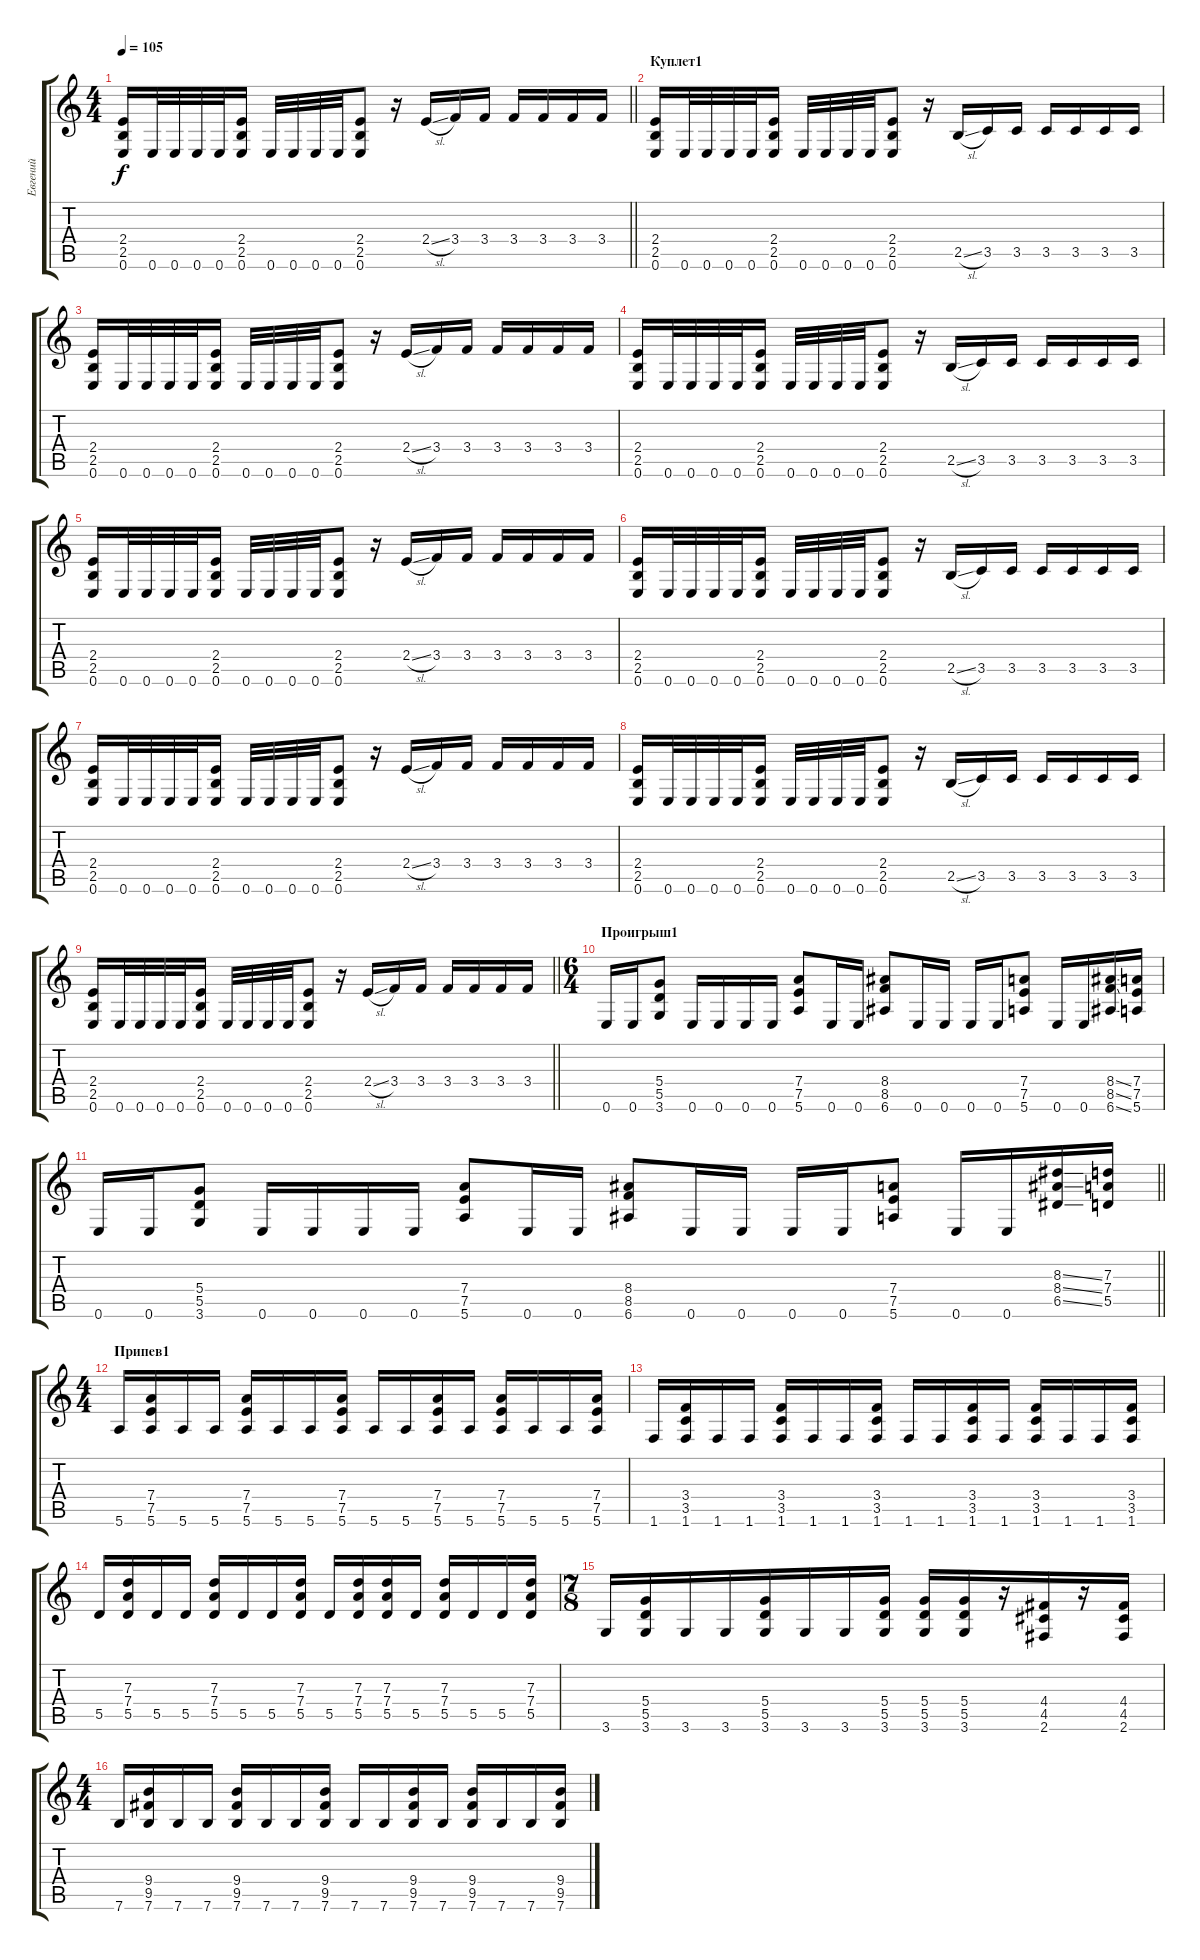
\track ("Евгений" "Евгений") {instrument distortionguitar}
\staff {score tabs}
\tuning (E4 B3 G3 D3 A2 E2) {hide}
\ts (4 4)
\tempo 105
\clef g2
\barLineRight lightlight
\ks c
(2.4 2.5 0.6).16{dy f} 0.6.32 0.6.32 0.6.32 0.6.32 (2.4 2.5 0.6).16 0.6.32 0.6.32 0.6.32 0.6.32 (2.4 2.5 0.6).8 r.16 2.4{sl}.16 3.4.16 3.4.16 3.4.16 3.4.16 3.4.16 3.4.16 |
\section ("" "Куплет1")
(2.4 2.5 0.6).16 0.6.32 0.6.32 0.6.32 0.6.32 (2.4 2.5 0.6).16 0.6.32 0.6.32 0.6.32 0.6.32 (2.4 2.5 0.6).8 r.16 2.5{sl}.16 3.5.16 3.5.16 3.5.16 3.5.16 3.5.16 3.5.16 |
(2.4 2.5 0.6).16 0.6.32 0.6.32 0.6.32 0.6.32 (2.4 2.5 0.6).16 0.6.32 0.6.32 0.6.32 0.6.32 (2.4 2.5 0.6).8 r.16 2.4{sl}.16 3.4.16 3.4.16 3.4.16 3.4.16 3.4.16 3.4.16 |
(2.4 2.5 0.6).16 0.6.32 0.6.32 0.6.32 0.6.32 (2.4 2.5 0.6).16 0.6.32 0.6.32 0.6.32 0.6.32 (2.4 2.5 0.6).8 r.16 2.5{sl}.16 3.5.16 3.5.16 3.5.16 3.5.16 3.5.16 3.5.16 |
(2.4 2.5 0.6).16 0.6.32 0.6.32 0.6.32 0.6.32 (2.4 2.5 0.6).16 0.6.32 0.6.32 0.6.32 0.6.32 (2.4 2.5 0.6).8 r.16 2.4{sl}.16 3.4.16 3.4.16 3.4.16 3.4.16 3.4.16 3.4.16 |
(2.4 2.5 0.6).16 0.6.32 0.6.32 0.6.32 0.6.32 (2.4 2.5 0.6).16 0.6.32 0.6.32 0.6.32 0.6.32 (2.4 2.5 0.6).8 r.16 2.5{sl}.16 3.5.16 3.5.16 3.5.16 3.5.16 3.5.16 3.5.16 |
(2.4 2.5 0.6).16 0.6.32 0.6.32 0.6.32 0.6.32 (2.4 2.5 0.6).16 0.6.32 0.6.32 0.6.32 0.6.32 (2.4 2.5 0.6).8 r.16 2.4{sl}.16 3.4.16 3.4.16 3.4.16 3.4.16 3.4.16 3.4.16 |
(2.4 2.5 0.6).16 0.6.32 0.6.32 0.6.32 0.6.32 (2.4 2.5 0.6).16 0.6.32 0.6.32 0.6.32 0.6.32 (2.4 2.5 0.6).8 r.16 2.5{sl}.16 3.5.16 3.5.16 3.5.16 3.5.16 3.5.16 3.5.16 |
\barLineRight lightlight
(2.4 2.5 0.6).16 0.6.32 0.6.32 0.6.32 0.6.32 (2.4 2.5 0.6).16 0.6.32 0.6.32 0.6.32 0.6.32 (2.4 2.5 0.6).8 r.16 2.4{sl}.16 3.4.16 3.4.16 3.4.16 3.4.16 3.4.16 3.4.16 |
\ts (6 4)
\section ("" "Проигрыш1")
0.6.16 0.6.16 (5.4 5.5 3.6).8 0.6.16 0.6.16 0.6.16 0.6.16 (7.4 7.5 5.6).8 0.6.16 0.6.16 (8.4 8.5 6.6).8 0.6.16 0.6.16 0.6.16 0.6.16 (7.4 7.5 5.6).8 0.6.16 0.6.16 (8.4{ss} 8.5{ss} 6.6{ss}).16 (7.4 7.5 5.6).16 |
\barLineRight lightlight
0.6.16 0.6.16 (5.4 5.5 3.6).8 0.6.16 0.6.16 0.6.16 0.6.16 (7.4 7.5 5.6).8 0.6.16 0.6.16 (8.4 8.5 6.6).8 0.6.16 0.6.16 0.6.16 0.6.16 (7.4 7.5 5.6).8 0.6.16 0.6.16 (8.3{ss} 8.4{ss} 6.5{ss}).16 (7.3 7.4 5.5).16 |
\ts (4 4)
\section ("" "Припев1")
5.6.16 (7.4 7.5 5.6).16 5.6.16 5.6.16 (7.4 7.5 5.6).16 5.6.16 5.6.16 (7.4 7.5 5.6).16 5.6.16 5.6.16 (7.4 7.5 5.6).16 5.6.16 (7.4 7.5 5.6).16 5.6.16 5.6.16 (7.4 7.5 5.6).16 |
1.6.16 (3.4 3.5 1.6).16 1.6.16 1.6.16 (3.4 3.5 1.6).16 1.6.16 1.6.16 (3.4 3.5 1.6).16 1.6.16 1.6.16 (3.4 3.5 1.6).16 1.6.16 (3.4 3.5 1.6).16 1.6.16 1.6.16 (3.4 3.5 1.6).16 |
5.5.16 (7.3 7.4 5.5).16 5.5.16 5.5.16 (7.3 7.4 5.5).16 5.5.16 5.5.16 (7.3 7.4 5.5).16 5.5.16 (7.3 7.4 5.5).16 (7.3 7.4 5.5).16 5.5.16 (7.3 7.4 5.5).16 5.5.16 5.5.16 (7.3 7.4 5.5).16 |
\ts (7 8)
3.6.16 (5.4 5.5 3.6).16 3.6.16 3.6.16 (5.4 5.5 3.6).16 3.6.16 3.6.16 (5.4 5.5 3.6).16 (5.4 5.5 3.6).16 (5.4 5.5 3.6).16 r.16 (4.4 4.5 2.6).16 r.16 (4.4 4.5 2.6).16 |
\ts (4 4)
7.6.16 (9.4 9.5 7.6).16 7.6.16 7.6.16 (9.4 9.5 7.6).16 7.6.16 7.6.16 (9.4 9.5 7.6).16 7.6.16 7.6.16 (9.4 9.5 7.6).16 7.6.16 (9.4 9.5 7.6).16 7.6.16 7.6.16 (9.4 9.5 7.6).16
